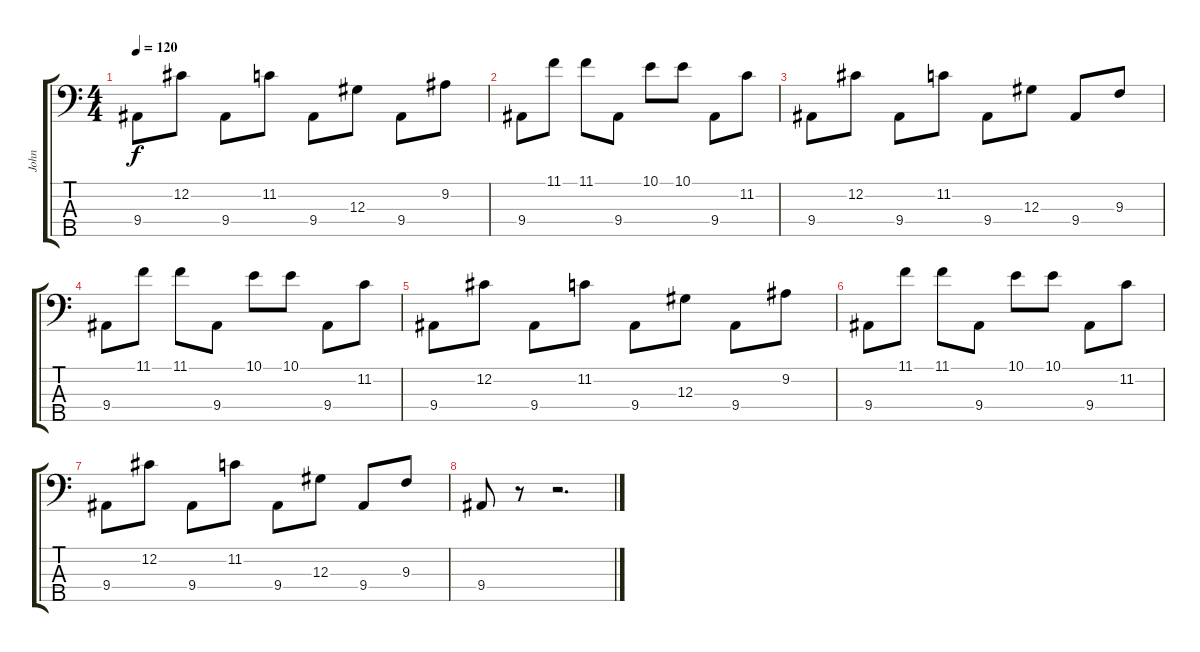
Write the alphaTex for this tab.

\track ("John" "John") {instrument electricbasspick}
\staff {score tabs}
\tuning (Gb2 Db2 Ab1 Db1 Bb0) {hide}
\ts (4 4)
\tempo 120
\clef f4
\ks c
9.4.8{dy f} 12.2.8 9.4.8 11.2.8 9.4.8 12.3.8 9.4.8 9.2.8 |
9.4.8 11.1.8 11.1.8 9.4.8 10.1.8 10.1.8 9.4.8 11.2.8 |
9.4.8 12.2.8 9.4.8 11.2.8 9.4.8 12.3.8 9.4.8 9.3.8 |
9.4.8 11.1.8 11.1.8 9.4.8 10.1.8 10.1.8 9.4.8 11.2.8 |
9.4.8 12.2.8 9.4.8 11.2.8 9.4.8 12.3.8 9.4.8 9.2.8 |
9.4.8 11.1.8 11.1.8 9.4.8 10.1.8 10.1.8 9.4.8 11.2.8 |
9.4.8 12.2.8 9.4.8 11.2.8 9.4.8 12.3.8 9.4.8 9.3.8 |
9.4.8 r.8 r.2{d}
